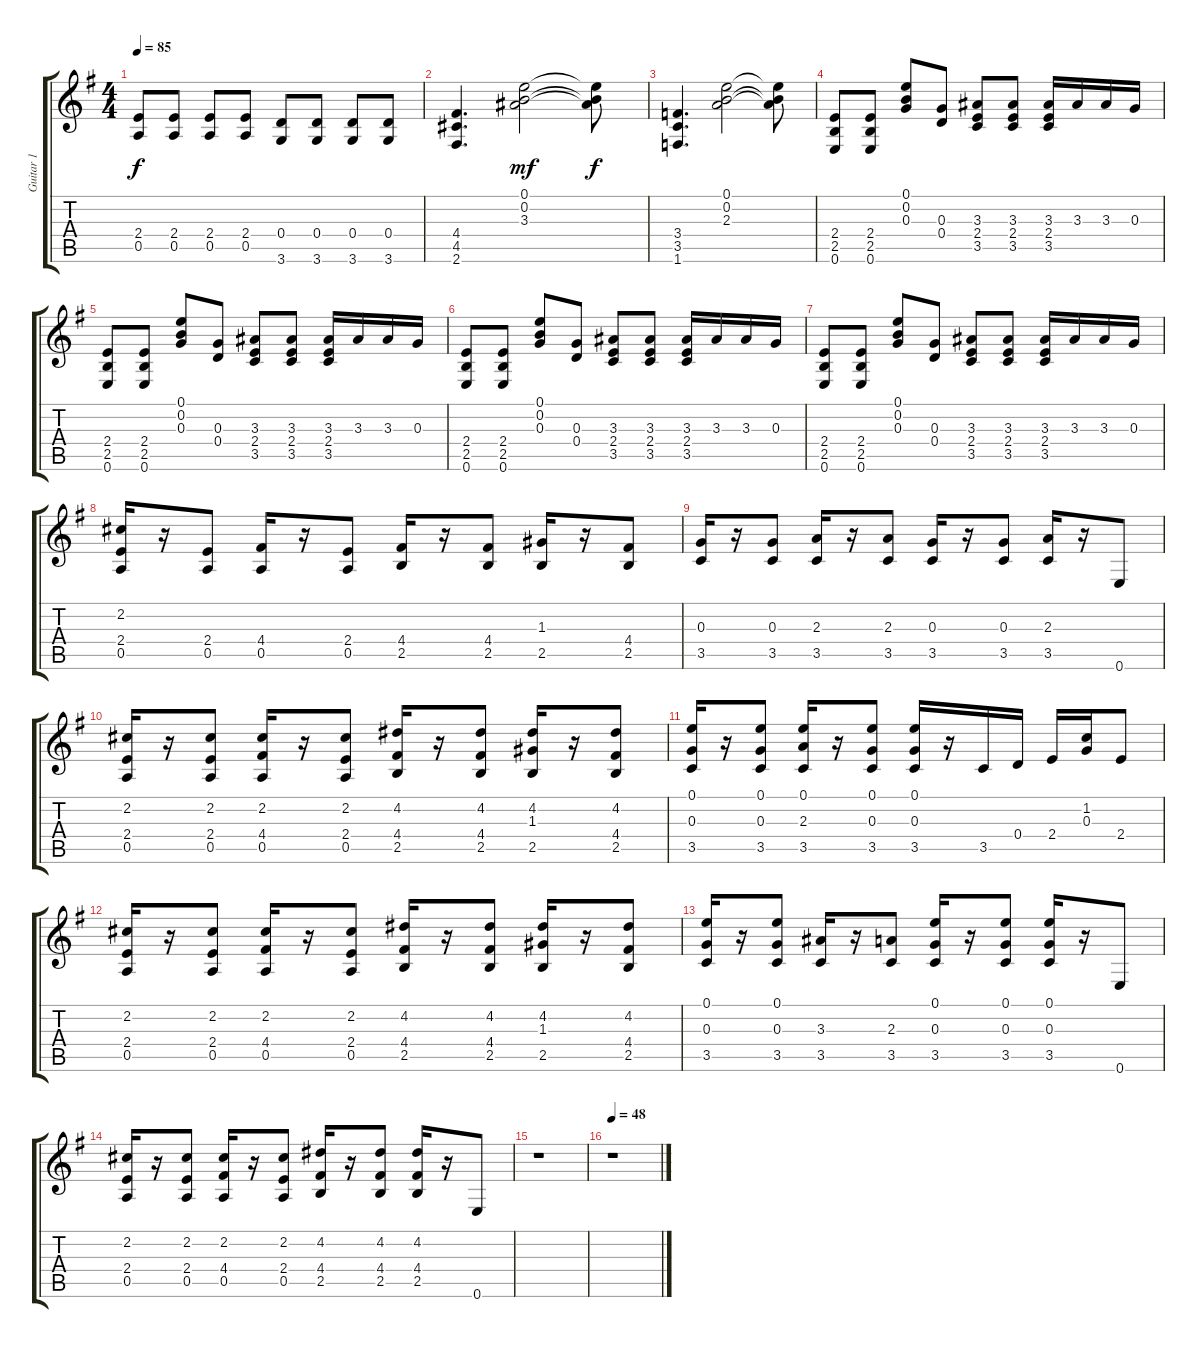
\track ("Guitar 1" "Guitar 1") {instrument overdrivenguitar}
\staff {score tabs}
\tuning (E4 B3 G3 D3 A2 E2) {hide}
\ts (4 4)
\tempo 85
\clef g2
\ks eminor
(2.4 0.5).8{dy f} (2.4 0.5).8 (2.4 0.5).8 (2.4 0.5).8 (0.4 3.6).8 (0.4 3.6).8 (0.4 3.6).8 (0.4 3.6).8 |
(4.4 4.5 2.6).4{d} (0.1 0.2 3.3).2{dy mf} (0.1{t} 0.2{t} 3.3{t}).8{dy f} |
(3.4 3.5 1.6).4{d} (0.1 0.2 2.3).2 (0.1{t} 0.2{t} 2.3{t}).8 |
(2.4 2.5 0.6).8 (2.4 2.5 0.6).8 (0.1 0.2 0.3).8 (0.3 0.4).8 (3.3 2.4 3.5).8 (3.3 2.4 3.5).8 (3.3 2.4 3.5).16 3.3.16 3.3.16 0.3.16 |
(2.4 2.5 0.6).8 (2.4 2.5 0.6).8 (0.1 0.2 0.3).8 (0.3 0.4).8 (3.3 2.4 3.5).8 (3.3 2.4 3.5).8 (3.3 2.4 3.5).16 3.3.16 3.3.16 0.3.16 |
(2.4 2.5 0.6).8 (2.4 2.5 0.6).8 (0.1 0.2 0.3).8 (0.3 0.4).8 (3.3 2.4 3.5).8 (3.3 2.4 3.5).8 (3.3 2.4 3.5).16 3.3.16 3.3.16 0.3.16 |
(2.4 2.5 0.6).8 (2.4 2.5 0.6).8 (0.1 0.2 0.3).8 (0.3 0.4).8 (3.3 2.4 3.5).8 (3.3 2.4 3.5).8 (3.3 2.4 3.5).16 3.3.16 3.3.16 0.3.16 |
(2.2 2.4 0.5).16 r.16 (2.4 0.5).8 (4.4 0.5).16 r.16 (2.4 0.5).8 (4.4 2.5).16 r.16 (4.4 2.5).8 (1.3 2.5).16 r.16 (4.4 2.5).8 |
(0.3 3.5).16 r.16 (0.3 3.5).8 (2.3 3.5).16 r.16 (2.3 3.5).8 (0.3 3.5).16 r.16 (0.3 3.5).8 (2.3 3.5).16 r.16 0.6.8 |
(2.2 2.4 0.5).16 r.16 (2.2 2.4 0.5).8 (2.2 4.4 0.5).16 r.16 (2.2 2.4 0.5).8 (4.2 4.4 2.5).16 r.16 (4.2 4.4 2.5).8 (4.2 1.3 2.5).16 r.16 (4.2 4.4 2.5).8 |
(0.1 0.3 3.5).16 r.16 (0.1 0.3 3.5).8 (0.1 2.3 3.5).16 r.16 (0.1 0.3 3.5).8 (0.1 0.3 3.5).16 r.16 3.5.16 0.4.16 2.4.16 (1.2 0.3).16 2.4.8 |
(2.2 2.4 0.5).16 r.16 (2.2 2.4 0.5).8 (2.2 4.4 0.5).16 r.16 (2.2 2.4 0.5).8 (4.2 4.4 2.5).16 r.16 (4.2 4.4 2.5).8 (4.2 1.3 2.5).16 r.16 (4.2 4.4 2.5).8 |
(0.1 0.3 3.5).16 r.16 (0.1 0.3 3.5).8 (3.3 3.5).16 r.16 (2.3 3.5).8 (0.1 0.3 3.5).16 r.16 (0.1 0.3 3.5).8 (0.1 0.3 3.5).16 r.16 0.6.8 |
(2.2 2.4 0.5).16 r.16 (2.2 2.4 0.5).8 (2.2 4.4 0.5).16 r.16 (2.2 2.4 0.5).8 (4.2 4.4 2.5).16 r.16 (4.2 4.4 2.5).8 (4.2 4.4 2.5).16 r.16 0.6.8 |
r.1 |
\tempo 48
r.1
